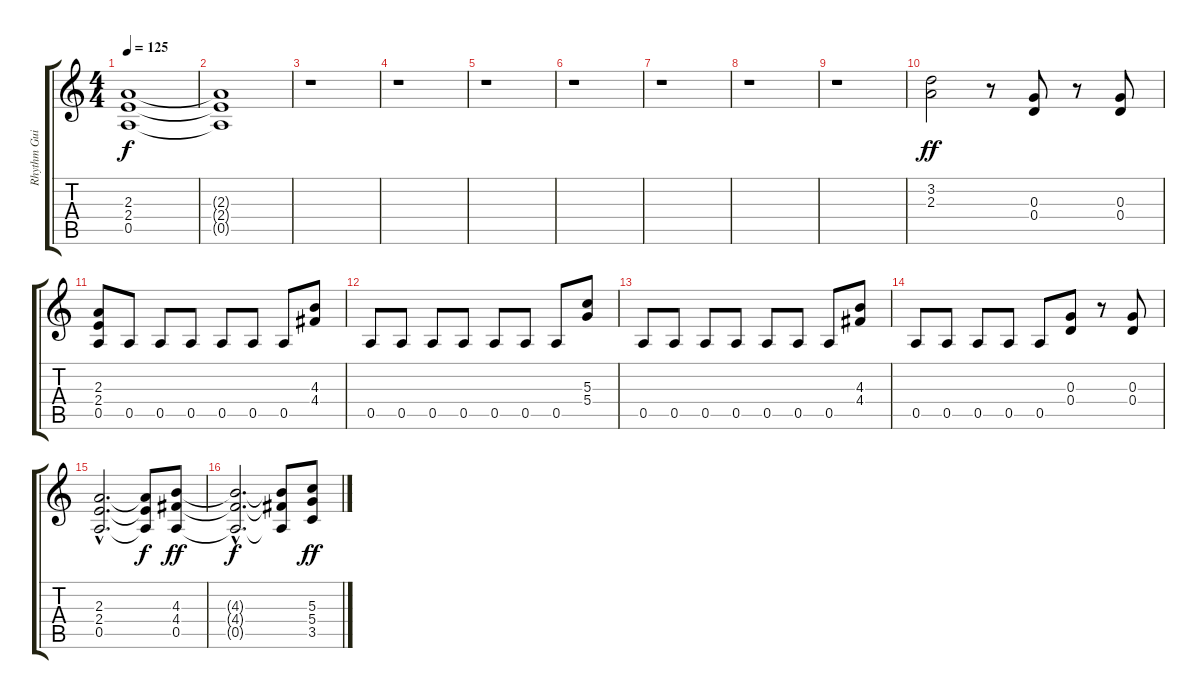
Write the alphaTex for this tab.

\track ("Rhythm Guitar" "Rhythm Gui") {instrument distortionguitar}
\staff {score tabs}
\tuning (E4 B3 G3 D3 A2 E2) {hide}
\ts (4 4)
\tempo 125
\clef g2
\ks c
(2.3{t} 2.4{t} 0.5{t}).1{dy f} |
(2.3{t} 2.4{t} 0.5{t}).1 |
r.1 |
r.1 |
r.1 |
r.1 |
r.1 |
r.1 |
r.1 |
(3.2 2.3).2{dy ff} r.8 (0.3 0.4).8 r.8 (0.3 0.4).8 |
(2.3 2.4 0.5).8 0.5.8 0.5.8 0.5.8 0.5.8 0.5.8 0.5.8 (4.3 4.4).8 |
0.5.8 0.5.8 0.5.8 0.5.8 0.5.8 0.5.8 0.5.8 (5.3 5.4).8 |
0.5.8 0.5.8 0.5.8 0.5.8 0.5.8 0.5.8 0.5.8 (4.3 4.4).8 |
0.5.8 0.5.8 0.5.8 0.5.8 0.5.8 (0.3 0.4).8 r.8 (0.3 0.4).8 |
(2.3{hac} 2.4{hac} 0.5{hac}).2{d} (2.3{t} 2.4{t} 0.5{t}).8{dy f} (4.3 4.4 0.5).8{dy ff} |
(4.3{hac t} 4.4{hac t} 0.5{hac t}).2{d dy f} (4.3{t} 4.4{t} 0.5{t}).8 (5.3 5.4 3.5).8{dy ff}
